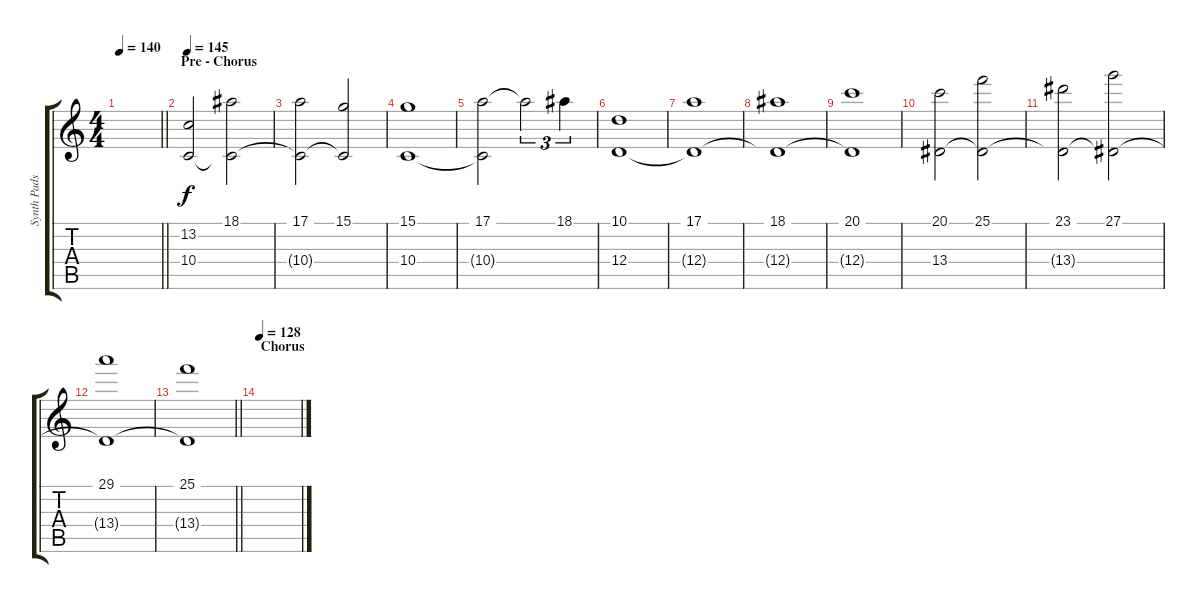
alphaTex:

\track ("Synth Pads" "Synth Pads") {instrument stringensemble1}
\staff {score tabs}
\tuning (E4 B3 G3 D3 A2 E2) {hide}
\ts (4 4)
\tempo 140
\clef g2
\barLineRight lightlight
\ks c
|
\section ("" "Pre - Chorus")
\tempo 145
(13.2 10.4).2 (18.1 10.4{t}).2 |
(17.1 10.4{t}).2 (15.1 10.4{t}).2 |
(15.1 10.4).1 |
(17.1 10.4{t}).2 17.1{t}.2{tu (3 2)} 18.1.4{tu (3 2)} |
(10.1 12.4).1 |
(17.1 12.4{t}).1 |
(18.1 12.4{t}).1 |
(20.1 12.4{t}).1 |
(20.1 13.4).2 (25.1 13.4{t}).2 |
(23.1 13.4{t}).2 (27.1 13.4{t}).2 |
(29.1 13.4{t}).1 |
\barLineRight lightlight
(25.1 13.4{t}).1 |
\section ("" "Chorus")
\tempo 128
